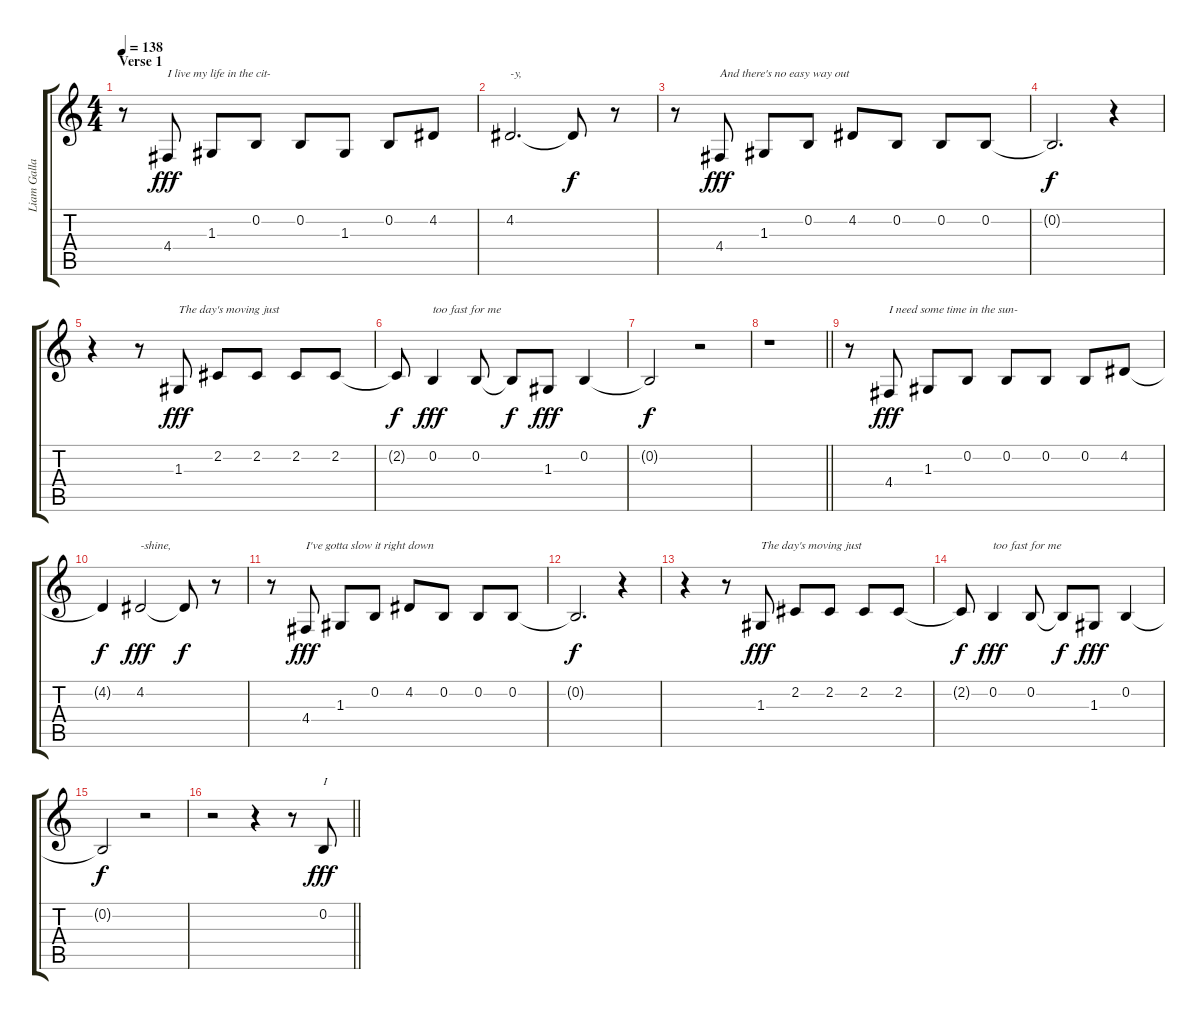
\track ("Liam Gallagher" "Liam Galla") {instrument tenorsax}
\staff {score tabs}
\tuning (E4 B3 G3 D3 A2 E2) {hide}
\ts (4 4)
\section ("" "Verse 1")
\tempo 138
\clef g2
\ks c
r.8{dy fff} 4.4.8{txt "I live my life in the cit-"} 1.3.8 0.2.8 0.2.8 1.3.8 0.2.8 4.2.8 |
4.2.2{d txt "-y,"} 4.2{t}.8{dy f} r.8 |
r.8 4.4.8{txt "And there's no easy way out" dy fff} 1.3.8 0.2.8 4.2.8 0.2.8 0.2.8 0.2.8 |
0.2{t}.2{d dy f} r.4 |
r.4 r.8 1.3.8{txt "The day's moving just" dy fff} 2.2.8 2.2.8 2.2.8 2.2.8 |
2.2{t}.8{dy f} 0.2.4{txt "too fast for me" dy fff} 0.2.8 0.2{t}.8{dy f} 1.3.8{dy fff} 0.2.4 |
0.2{t}.2{dy f} r.2 |
\barLineRight lightlight
r.1 |
r.8 4.4.8{txt "I need some time in the sun-" dy fff} 1.3.8 0.2.8 0.2.8 0.2.8 0.2.8 4.2.8 |
4.2{t}.4{dy f} 4.2.2{txt "-shine," dy fff} 4.2{t}.8{dy f} r.8 |
r.8 4.4.8{txt "I've gotta slow it right down" dy fff} 1.3.8 0.2.8 4.2.8 0.2.8 0.2.8 0.2.8 |
0.2{t}.2{d dy f} r.4 |
r.4 r.8 1.3.8{txt "The day's moving just" dy fff} 2.2.8 2.2.8 2.2.8 2.2.8 |
2.2{t}.8{dy f} 0.2.4{txt "too fast for me" dy fff} 0.2.8 0.2{t}.8{dy f} 1.3.8{dy fff} 0.2.4 |
0.2{t}.2{dy f} r.2 |
\barLineRight lightlight
r.2 r.4 r.8 0.2.8{txt "I" dy fff}
